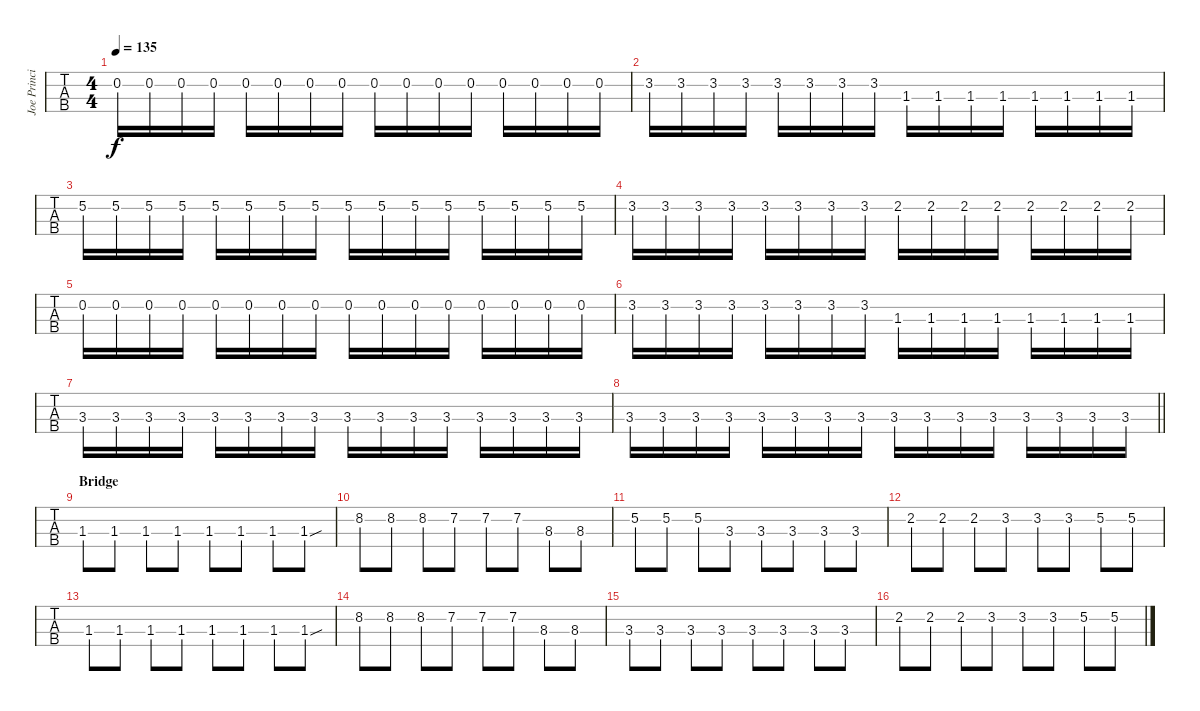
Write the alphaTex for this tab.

\track ("Joe Principe - Bass" "Joe Princi") {instrument electricbassfinger}
\staff {tabs}
\tuning (Gb2 Db2 Ab1 Eb1) {hide}
\ts (4 4)
\tempo 135
\clef f4
\ks c
0.2.16{dy f} 0.2.16 0.2.16 0.2.16 0.2.16 0.2.16 0.2.16 0.2.16 0.2.16 0.2.16 0.2.16 0.2.16 0.2.16 0.2.16 0.2.16 0.2.16 |
3.2.16 3.2.16 3.2.16 3.2.16 3.2.16 3.2.16 3.2.16 3.2.16 1.3.16 1.3.16 1.3.16 1.3.16 1.3.16 1.3.16 1.3.16 1.3.16 |
5.2.16 5.2.16 5.2.16 5.2.16 5.2.16 5.2.16 5.2.16 5.2.16 5.2.16 5.2.16 5.2.16 5.2.16 5.2.16 5.2.16 5.2.16 5.2.16 |
3.2.16 3.2.16 3.2.16 3.2.16 3.2.16 3.2.16 3.2.16 3.2.16 2.2.16 2.2.16 2.2.16 2.2.16 2.2.16 2.2.16 2.2.16 2.2.16 |
0.2.16 0.2.16 0.2.16 0.2.16 0.2.16 0.2.16 0.2.16 0.2.16 0.2.16 0.2.16 0.2.16 0.2.16 0.2.16 0.2.16 0.2.16 0.2.16 |
3.2.16 3.2.16 3.2.16 3.2.16 3.2.16 3.2.16 3.2.16 3.2.16 1.3.16 1.3.16 1.3.16 1.3.16 1.3.16 1.3.16 1.3.16 1.3.16 |
3.3.16 3.3.16 3.3.16 3.3.16 3.3.16 3.3.16 3.3.16 3.3.16 3.3.16 3.3.16 3.3.16 3.3.16 3.3.16 3.3.16 3.3.16 3.3.16 |
\barLineRight lightlight
3.3.16 3.3.16 3.3.16 3.3.16 3.3.16 3.3.16 3.3.16 3.3.16 3.3.16 3.3.16 3.3.16 3.3.16 3.3.16 3.3.16 3.3.16 3.3.16 |
\section ("" "Bridge")
1.3.8 1.3.8 1.3.8 1.3.8 1.3.8 1.3.8 1.3.8 1.3{sou}.8 |
8.2.8 8.2.8 8.2.8 7.2.8 7.2.8 7.2.8 8.3.8 8.3.8 |
5.2.8 5.2.8 5.2.8 3.3.8 3.3.8 3.3.8 3.3.8 3.3.8 |
2.2.8 2.2.8 2.2.8 3.2.8 3.2.8 3.2.8 5.2.8 5.2.8 |
1.3.8 1.3.8 1.3.8 1.3.8 1.3.8 1.3.8 1.3.8 1.3{sou}.8 |
8.2.8 8.2.8 8.2.8 7.2.8 7.2.8 7.2.8 8.3.8 8.3.8 |
3.3.8 3.3.8 3.3.8 3.3.8 3.3.8 3.3.8 3.3.8 3.3.8 |
2.2.8 2.2.8 2.2.8 3.2.8 3.2.8 3.2.8 5.2.8 5.2.8
